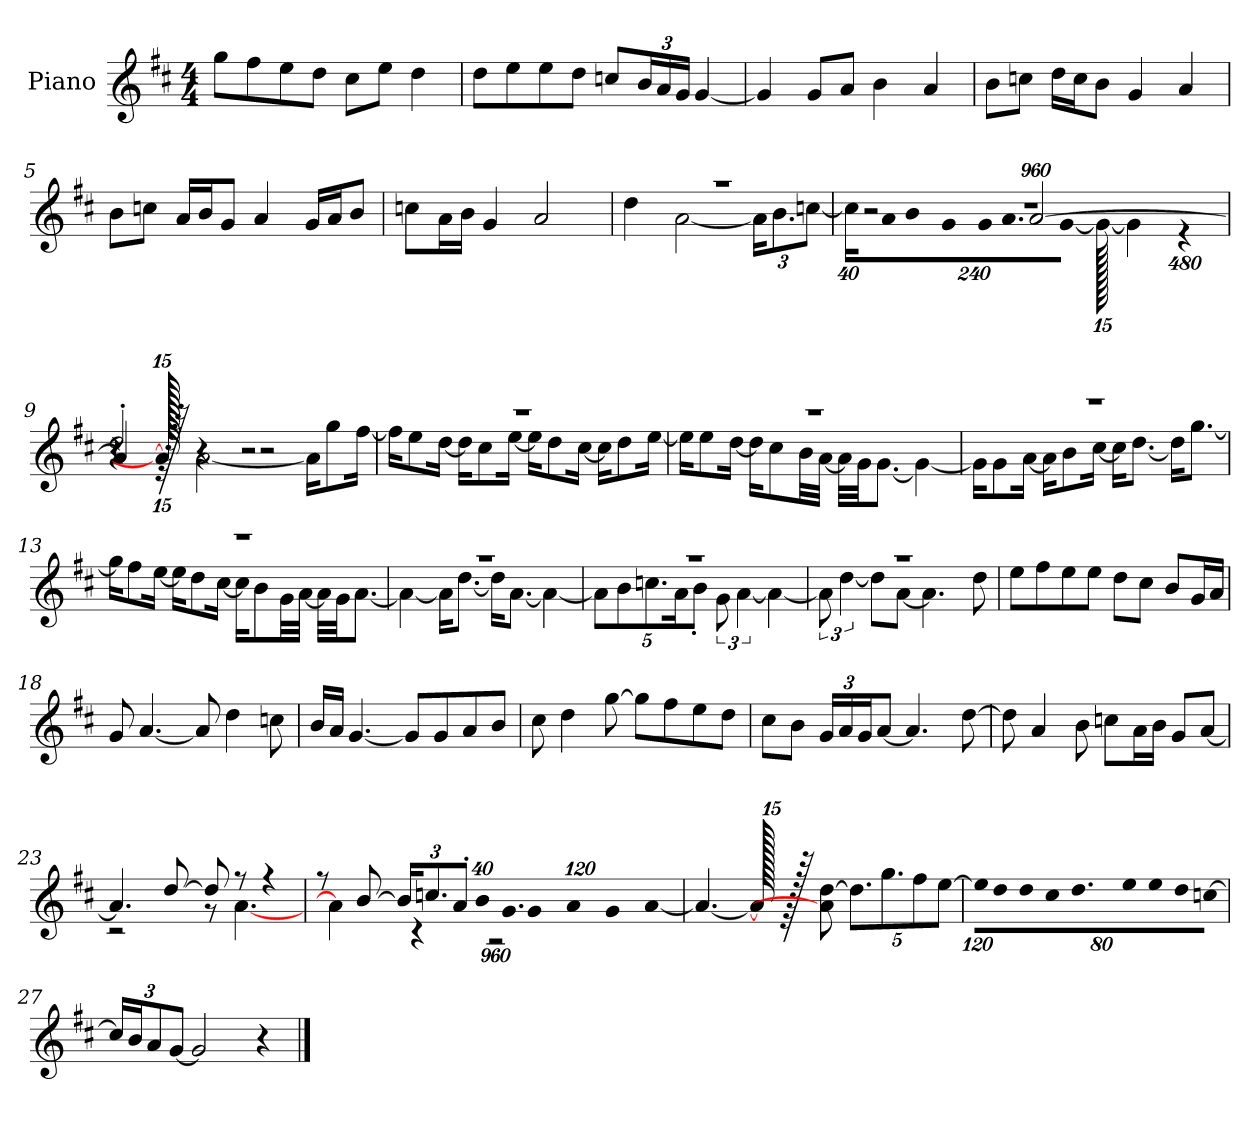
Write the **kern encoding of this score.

**kern
*part1
*staff1
*I"Piano
*I'P-no
*clefG2
*k[f#c#]
*M4/4
*MM90
=1
8gg\L
8ff#\
8ee\
8dd\J
8cc#\L
8ee\J
4dd\
=2
8dd\L
8ee\
8ee\
8dd\J
8ccn/L
*Xbrackettup
24b/L
24a/
24g/JJ
[4g/
=3
4g/]
8g/L
8a/J
4b\
4a/
=4
8b\L
8ccn\J
16dd\LL
16cc\J
8b\J
4g/
4a/
=5
8b\L
8ccn\J
16a/LL
16b/J
8g/J
4a/
16g/LL
16a/J
8b/J
!!LO:LB:g=z
=6
8ccn\L
16a\L
16b\JJ
4g/
2a/
=7
*^
1r	4dd\
.	[2a\
.	24a\KL]
.	12.b\
.	[12ccn\J
=8	=8
!	!LO:N:vis=32
*	*^
1r	640%23cc\KLL]	1920ryy
.	.	2r
!	!LO:N:vis=16	!
.	1920%137a\	.
!	!LO:N:vis=32	!
.	640%23b\JK	.
!	!LO:N:vis=8	!
.	960%137g\	.
!	!LO:N:vis=16	!
.	1920%137g\L	.
!	!LO:N:vis=16.	!
.	960%103a\	.
.	[480%17g\JJ	.
.	1920g\_	.
.	4g\]	[1920%959a/
.	1920%479r	.
=9	=9	=9
2dd'/	4r	4a/]
.	1920r	1920a/_
.	[2a\	4r
2r	.	.
.	.	2r
.	16a\KL]	.
.	8gg\	.
.	[16ff#\Jk	.
1920ryy	.	.
*	*v	*v
!!LO:LB:g=z
=10	=10
1r	16ff#\KL]
.	8ee\
.	[16dd\Jk
.	16dd\KL]
.	8cc#\
.	[16ee\Jk
.	16ee\KL]
.	8dd\
.	[16cc#\Jk
.	16cc#\KL]
.	8dd\
.	[16ee\Jk
=11	=11
1r	16ee\KL]
.	8ee\
.	[16dd\Jk
.	16dd\KL]
.	8cc#\
.	32b\LL
.	[32a\JJJ
.	32a\LLL]
.	32g\JJ
.	[8.g\J
.	4g\_
=12	=12
1r	16g\KL]
.	8g\
.	[16a\Jk
.	16a\KL]
.	8b\
.	[16cc#\Jk
.	16cc#\KL]
.	[8.dd\J
.	16dd\KL]
.	[8.gg\J
!!LO:LB:g=z	!!
=13	=13
1r	16gg\KL]
.	8ff#\
.	[16ee\Jk
.	16ee\KL]
.	8dd\
.	[16cc#\Jk
.	16cc#\KL]
.	8b\
.	32g\LL
.	[32a\JJJ
.	32a\LLL]
.	32g\JJ
.	[8.a\J
=14	=14
1r	4a\_
.	16a\KL]
.	[8.dd\J
.	16dd\KL]
.	[8.a\J
.	4a\_
=15	=15
1r	10a\L]
.	10b\
.	10.ccn\
.	20a\K
.	10b'\J
*	*brackettup
.	12g\
.	[6a\
.	4a\_
=16	=16
1r	12a\]
.	[6dd\
.	8dd\L]
.	[8a\J
.	4.a\]
.	8dd\
*v	*v
!!LO:LB:g=z
=17
8ee\L
8ff#\
8ee\
8ee\J
8dd\L
8cc#\J
8b/L
16g/L
16a/JJ
=18
8g/
[4.a/
8a/]
4dd\
8ccn\
=19
16b/LL
16a/JJ
[4.g/
8g/L]
8g/
8a/
8b/J
=20
8cc#\
4dd\
[8gg\
8gg\L]
8ff#\
8ee\
8dd\J
=21
8cc#\L
8b\J
*Xbrackettup
24g/LL
24a/
24g/J
[8a/J
4.a/]
[8dd\
!!LO:LB:g=z
=22
8dd\]
4a/
8b\
8ccn\L
16a\L
16b\JJ
8g/L
[8a/J
=23
*^
4.a/]	2r
[8dd/	.
8dd/]	8r
8r	[4.a\
4r	.
=24	=24
8r	1920ryy
.	4a\]
[8b/	.
24b/KL]	.
.	4r
12.ccn/	.
12a'/J	.
!LO:N:vis=32	!
640%23b/KLL	.
.	1920%959r
!LO:N:vis=16.	!
960%103g/J	.
!LO:N:vis=8	!
960%137g/	.
!LO:N:vis=16	!
1920%137a/L	.
!LO:N:vis=32	!
640%23g/K	.
[384%41a/J	.
*v	*v
=25
4.a/_
1920a/_
1920r
8a\] [8dd\
10.dd\L]
10.gg\
10ff#\
[10ee\J
!!LO:LB:g=z
=26
!LO:N:vis=16
1920%107ee\KL]
!LO:N:vis=8
640%71dd\
!LO:N:vis=8
640%71dd\
!LO:N:vis=8
640%71cc#\
9.dd\
!LO:N:vis=8
640%71ee\
!LO:N:vis=8
640%71ee\
!LO:N:vis=8
640%71dd\
!LO:N:vis=8
[640%71ccn\J
=27
24cc/LL]
24b/J
12a/
[12g/J
2g/]
4r
==
*-
